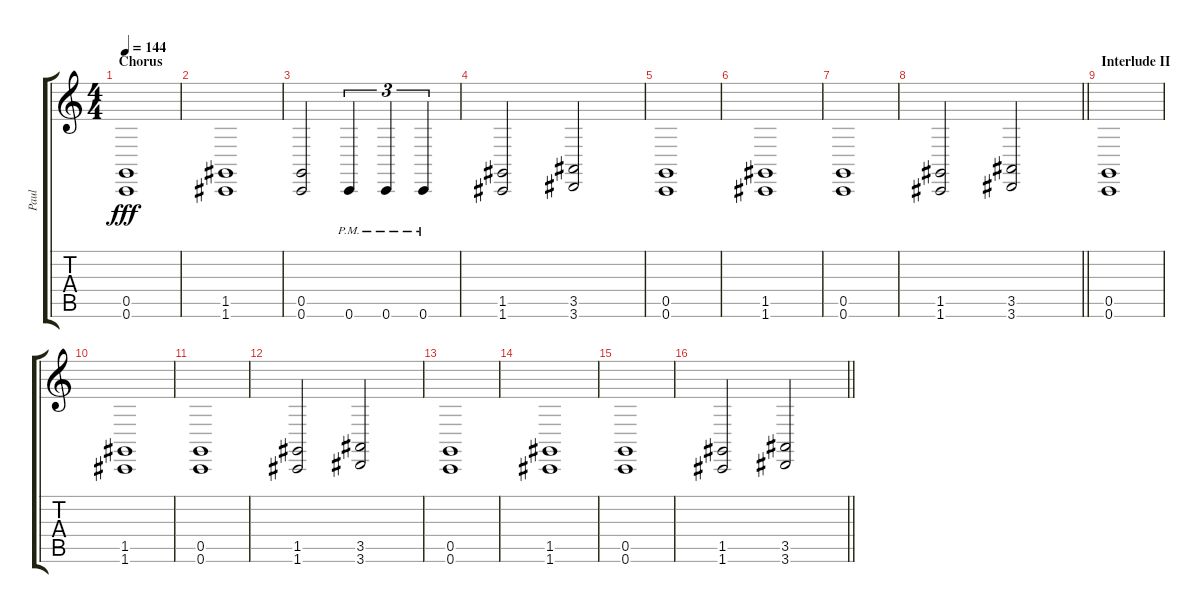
\track ("Paul" "Paul") {instrument lead5charang}
\staff {score tabs}
\tuning (D4 A3 F3 C3 G2 C2) {hide}
\ts (4 4)
\section ("" "Chorus")
\tempo 144
\clef g2
\ks c
(0.5 0.6).1{dy fff} |
(1.5 1.6).1 |
(0.5 0.6).2 0.6{pm}.4{tu (3 2)} 0.6{pm}.4{tu (3 2)} 0.6{pm}.4{tu (3 2)} |
(1.5 1.6).2 (3.5 3.6).2 |
(0.5 0.6).1 |
(1.5 1.6).1 |
(0.5 0.6).1 |
\barLineRight lightlight
(1.5 1.6).2 (3.5 3.6).2 |
\section ("" "Interlude II")
(0.5 0.6).1 |
(1.5 1.6).1 |
(0.5 0.6).1 |
(1.5 1.6).2 (3.5 3.6).2 |
(0.5 0.6).1 |
(1.5 1.6).1 |
(0.5 0.6).1 |
\barLineRight lightlight
(1.5 1.6).2 (3.5 3.6).2
